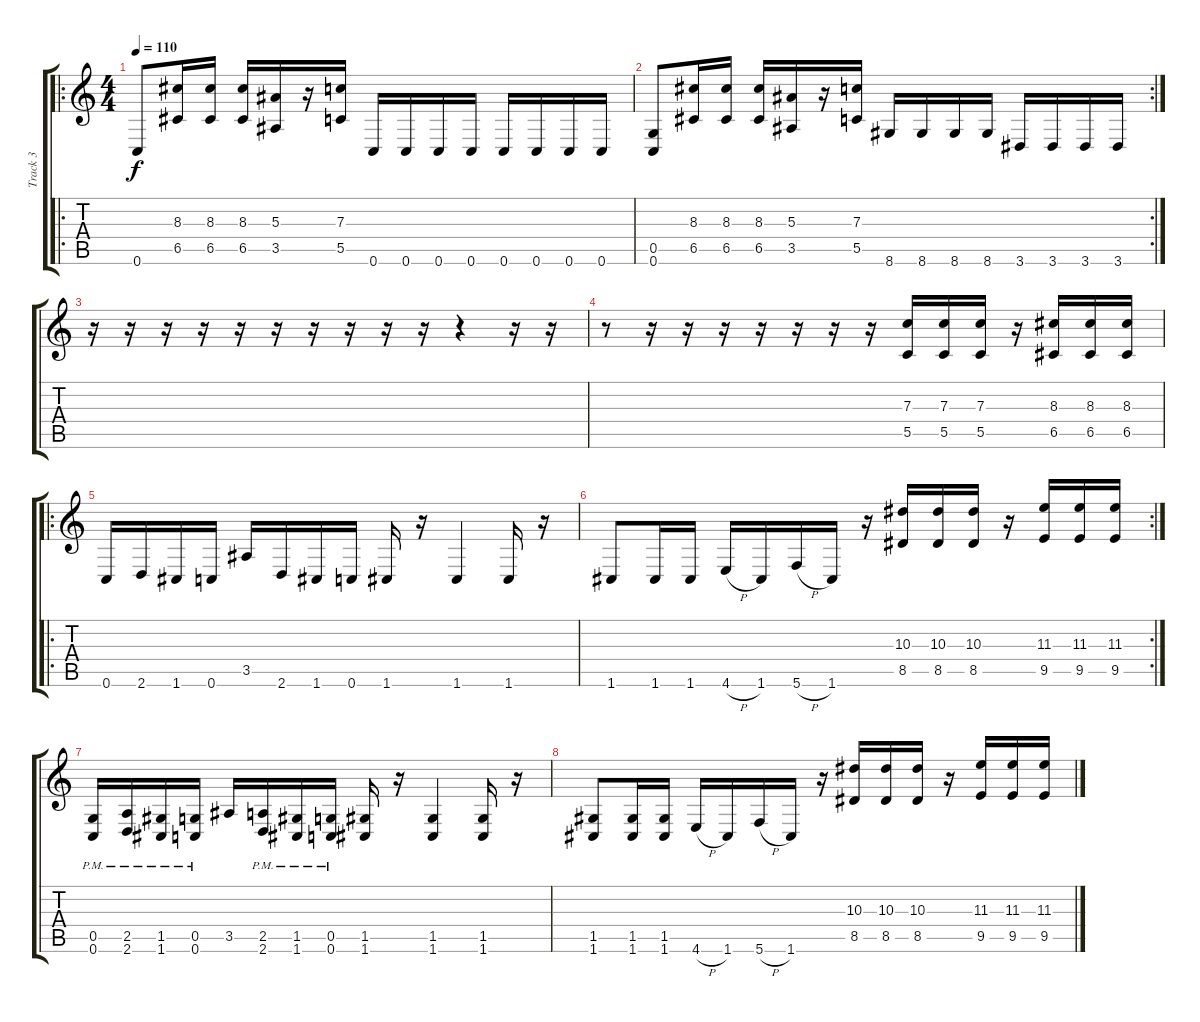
\track ("Track 3" "Track 3") {instrument distortionguitar}
\staff {score tabs}
\tuning (D4 A3 F3 C3 G2 C2) {hide}
\ro
\ts (4 4)
\tempo 110
\clef g2
\ks c
0.6.8{dy f} (8.3 6.5).16 (8.3 6.5).16 (8.3 6.5).16 (5.3 3.5).16 r.16 (7.3 5.5).16 0.6.16 0.6.16 0.6.16 0.6.16 0.6.16 0.6.16 0.6.16 0.6.16 |
\rc 2
(0.5 0.6).8 (8.3 6.5).16 (8.3 6.5).16 (8.3 6.5).16 (5.3 3.5).16 r.16 (7.3 5.5).16 8.6.16 8.6.16 8.6.16 8.6.16 3.6.16 3.6.16 3.6.16 3.6.16 |
r.16 r.16 r.16 r.16 r.16 r.16 r.16 r.16 r.16 r.16 r.4 r.16 r.16 |
r.8 r.16 r.16 r.16 r.16 r.16 r.16 r.16 (7.3 5.5).16 (7.3 5.5).16 (7.3 5.5).16 r.16 (8.3 6.5).16 (8.3 6.5).16 (8.3 6.5).16 |
\ro
0.6.16 2.6.16 1.6.16 0.6.16 3.5.16 2.6.16 1.6.16 0.6.16 1.6.16 r.16 1.6.4 1.6.16 r.16 |
\rc 2
1.6.8 1.6.16 1.6.16 4.6{h}.16 1.6.16 5.6{h}.16 1.6.16 r.16 (10.3 8.5).16 (10.3 8.5).16 (10.3 8.5).16 r.16 (11.3 9.5).16 (11.3 9.5).16 (11.3 9.5).16 |
(0.5{pm} 0.6{pm}).16 (2.5{pm} 2.6{pm}).16 (1.5{pm} 1.6{pm}).16 (0.5{pm} 0.6{pm}).16 3.5.16 (2.5{pm} 2.6{pm}).16 (1.5{pm} 1.6{pm}).16 (0.5{pm} 0.6{pm}).16 (1.5 1.6).16 r.16 (1.5 1.6).4 (1.5 1.6).16 r.16 |
(1.5 1.6).8 (1.5 1.6).16 (1.5 1.6).16 4.6{h}.16 1.6.16 5.6{h}.16 1.6.16 r.16 (10.3 8.5).16 (10.3 8.5).16 (10.3 8.5).16 r.16 (11.3 9.5).16 (11.3 9.5).16 (11.3 9.5).16
